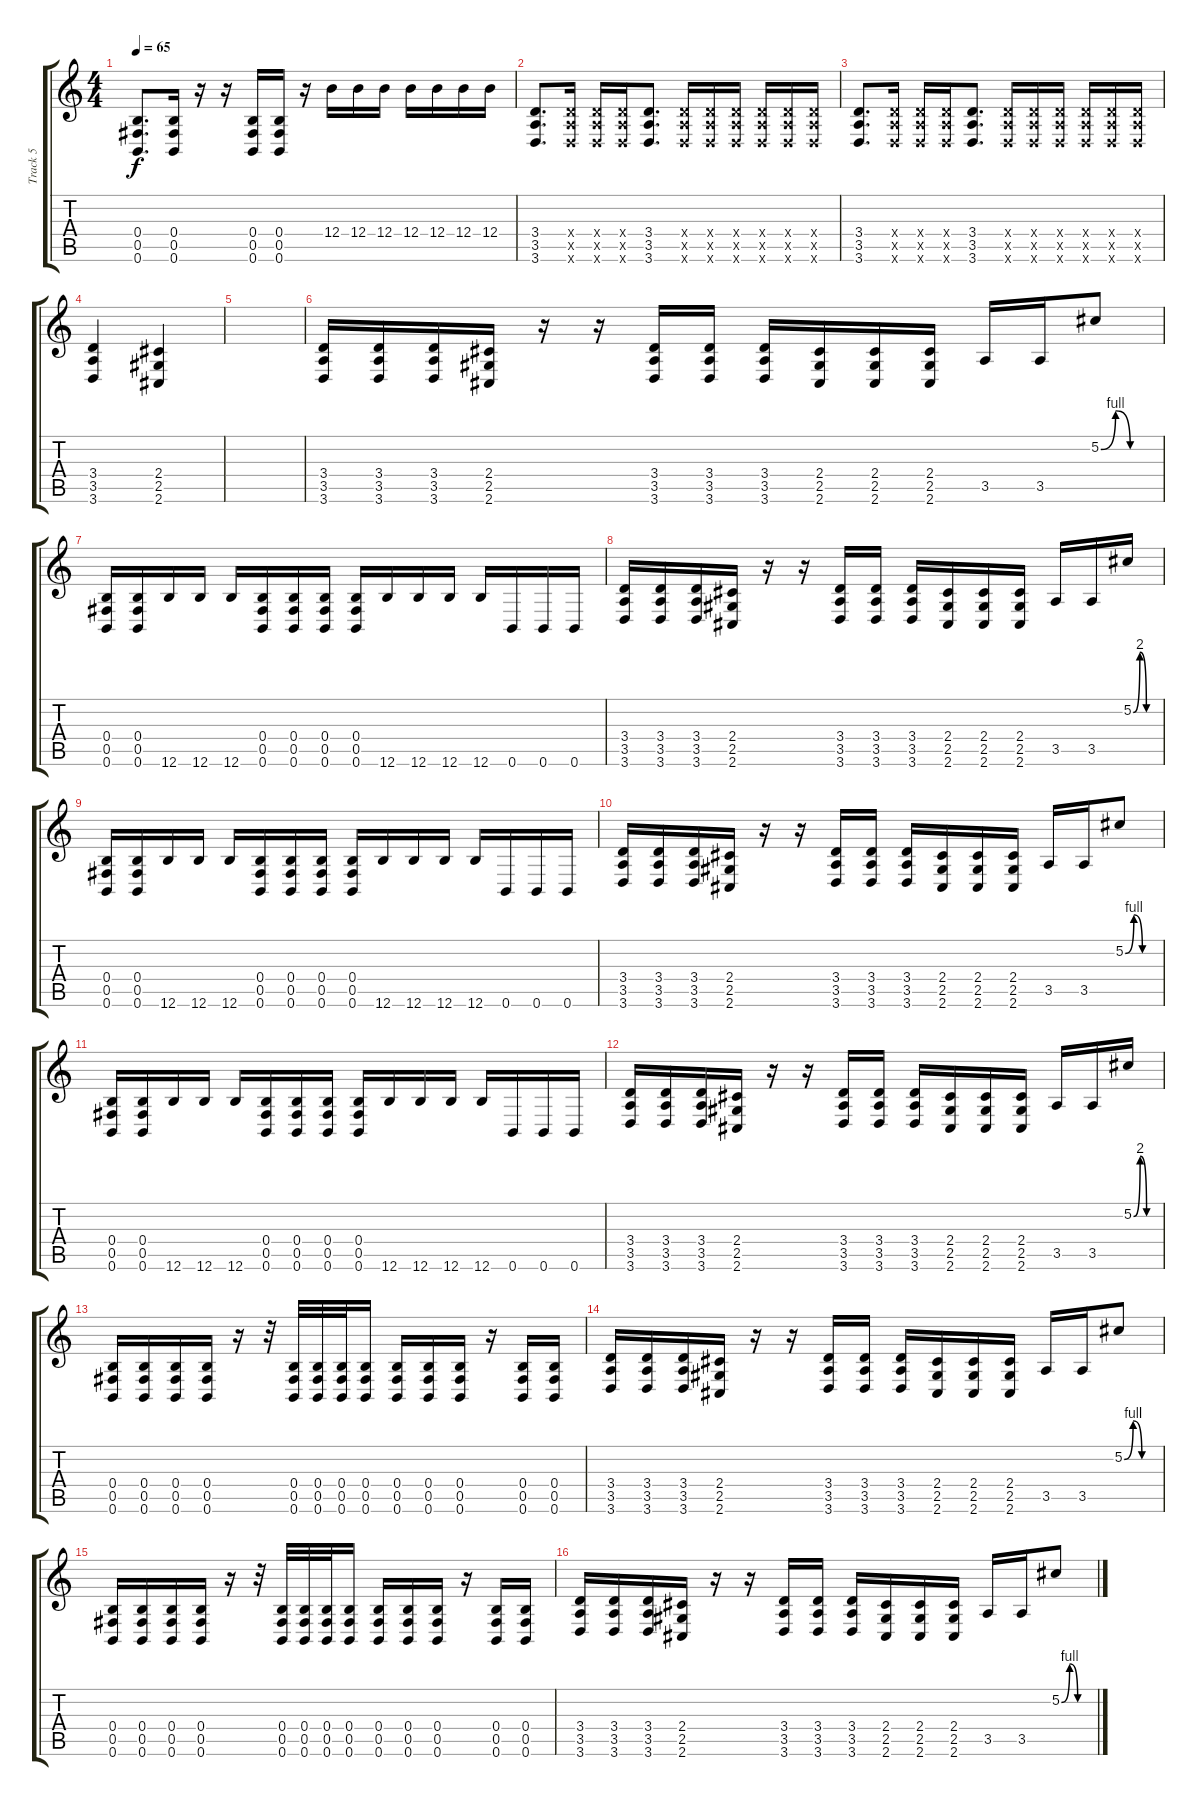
\track ("Track 5" "Track 5") {instrument distortionguitar}
\staff {score tabs}
\tuning (Db4 Ab3 E3 B2 Gb2 B1) {hide}
\ts (4 4)
\tempo 65
\clef g2
\ks c
(0.4 0.5 0.6).8{d dy f} (0.4 0.5 0.6).16 r.16 r.16 (0.4 0.5 0.6).16 (0.4 0.5 0.6).16 r.16 12.4.16 12.4.16 12.4.16 12.4.16 12.4.16 12.4.16 12.4.16 |
(3.4 3.5 3.6).8{d} (3.4{x} 3.5{x} 3.6{x}).16 (3.4{x} 3.5{x} 3.6{x}).16 (3.4{x} 3.5{x} 3.6{x}).16 (3.4 3.5 3.6).8{d} (3.4{x} 3.5{x} 3.6{x}).16 (3.4{x} 3.5{x} 3.6{x}).16 (3.4{x} 3.5{x} 3.6{x}).16 (3.4{x} 3.5{x} 3.6{x}).16 (3.4{x} 3.5{x} 3.6{x}).16 (3.4{x} 3.5{x} 3.6{x}).16 |
(3.4 3.5 3.6).8{d} (3.4{x} 3.5{x} 3.6{x}).16 (3.4{x} 3.5{x} 3.6{x}).16 (3.4{x} 3.5{x} 3.6{x}).16 (3.4 3.5 3.6).8{d} (3.4{x} 3.5{x} 3.6{x}).16 (3.4{x} 3.5{x} 3.6{x}).16 (3.4{x} 3.5{x} 3.6{x}).16 (3.4{x} 3.5{x} 3.6{x}).16 (3.4{x} 3.5{x} 3.6{x}).16 (3.4{x} 3.5{x} 3.6{x}).16 |
(3.4 3.5 3.6).4 (2.4 2.5 2.6).4 |
|
(3.4 3.5 3.6).16 (3.4 3.5 3.6).16 (3.4 3.5 3.6).16 (2.4 2.5 2.6).16 r.16 r.16 (3.4 3.5 3.6).16 (3.4 3.5 3.6).16 (3.4 3.5 3.6).16 (2.4 2.5 2.6).16 (2.4 2.5 2.6).16 (2.4 2.5 2.6).16 3.5.16 3.5.16 5.2{be (custom 0 0 15 4 30 0 60 0)}.8 |
(0.4 0.5 0.6).16 (0.4 0.5 0.6).16 12.6.16 12.6.16 12.6.16 (0.4 0.5 0.6).16 (0.4 0.5 0.6).16 (0.4 0.5 0.6).16 (0.4 0.5 0.6).16 12.6.16 12.6.16 12.6.16 12.6.16 0.6.16 0.6.16 0.6.16 |
(3.4 3.5 3.6).16 (3.4 3.5 3.6).16 (3.4 3.5 3.6).16 (2.4 2.5 2.6).16 r.16 r.16 (3.4 3.5 3.6).16 (3.4 3.5 3.6).16 (3.4 3.5 3.6).16 (2.4 2.5 2.6).16 (2.4 2.5 2.6).16 (2.4 2.5 2.6).16 3.5.16 3.5.16 5.2{be (custom 0 0 15 8 30 0 60 0)}.16 |
(0.4 0.5 0.6).16 (0.4 0.5 0.6).16 12.6.16 12.6.16 12.6.16 (0.4 0.5 0.6).16 (0.4 0.5 0.6).16 (0.4 0.5 0.6).16 (0.4 0.5 0.6).16 12.6.16 12.6.16 12.6.16 12.6.16 0.6.16 0.6.16 0.6.16 |
(3.4 3.5 3.6).16 (3.4 3.5 3.6).16 (3.4 3.5 3.6).16 (2.4 2.5 2.6).16 r.16 r.16 (3.4 3.5 3.6).16 (3.4 3.5 3.6).16 (3.4 3.5 3.6).16 (2.4 2.5 2.6).16 (2.4 2.5 2.6).16 (2.4 2.5 2.6).16 3.5.16 3.5.16 5.2{be (custom 0 0 15 4 30 0 60 0)}.8 |
(0.4 0.5 0.6).16 (0.4 0.5 0.6).16 12.6.16 12.6.16 12.6.16 (0.4 0.5 0.6).16 (0.4 0.5 0.6).16 (0.4 0.5 0.6).16 (0.4 0.5 0.6).16 12.6.16 12.6.16 12.6.16 12.6.16 0.6.16 0.6.16 0.6.16 |
(3.4 3.5 3.6).16 (3.4 3.5 3.6).16 (3.4 3.5 3.6).16 (2.4 2.5 2.6).16 r.16 r.16 (3.4 3.5 3.6).16 (3.4 3.5 3.6).16 (3.4 3.5 3.6).16 (2.4 2.5 2.6).16 (2.4 2.5 2.6).16 (2.4 2.5 2.6).16 3.5.16 3.5.16 5.2{be (custom 0 0 15 8 30 0 60 0)}.16 |
(0.4 0.5 0.6).16 (0.4 0.5 0.6).16 (0.4 0.5 0.6).16 (0.4 0.5 0.6).16 r.16 r.32 (0.4 0.5 0.6).32 (0.4 0.5 0.6).32 (0.4 0.5 0.6).32 (0.4 0.5 0.6).16 (0.4 0.5 0.6).16 (0.4 0.5 0.6).16 (0.4 0.5 0.6).16 r.16 (0.4 0.5 0.6).16 (0.4 0.5 0.6).16 |
(3.4 3.5 3.6).16 (3.4 3.5 3.6).16 (3.4 3.5 3.6).16 (2.4 2.5 2.6).16 r.16 r.16 (3.4 3.5 3.6).16 (3.4 3.5 3.6).16 (3.4 3.5 3.6).16 (2.4 2.5 2.6).16 (2.4 2.5 2.6).16 (2.4 2.5 2.6).16 3.5.16 3.5.16 5.2{be (custom 0 0 15 4 30 0 60 0)}.8 |
(0.4 0.5 0.6).16 (0.4 0.5 0.6).16 (0.4 0.5 0.6).16 (0.4 0.5 0.6).16 r.16 r.32 (0.4 0.5 0.6).32 (0.4 0.5 0.6).32 (0.4 0.5 0.6).32 (0.4 0.5 0.6).16 (0.4 0.5 0.6).16 (0.4 0.5 0.6).16 (0.4 0.5 0.6).16 r.16 (0.4 0.5 0.6).16 (0.4 0.5 0.6).16 |
(3.4 3.5 3.6).16 (3.4 3.5 3.6).16 (3.4 3.5 3.6).16 (2.4 2.5 2.6).16 r.16 r.16 (3.4 3.5 3.6).16 (3.4 3.5 3.6).16 (3.4 3.5 3.6).16 (2.4 2.5 2.6).16 (2.4 2.5 2.6).16 (2.4 2.5 2.6).16 3.5.16 3.5.16 5.2{be (custom 0 0 15 4 30 0 60 0)}.8
